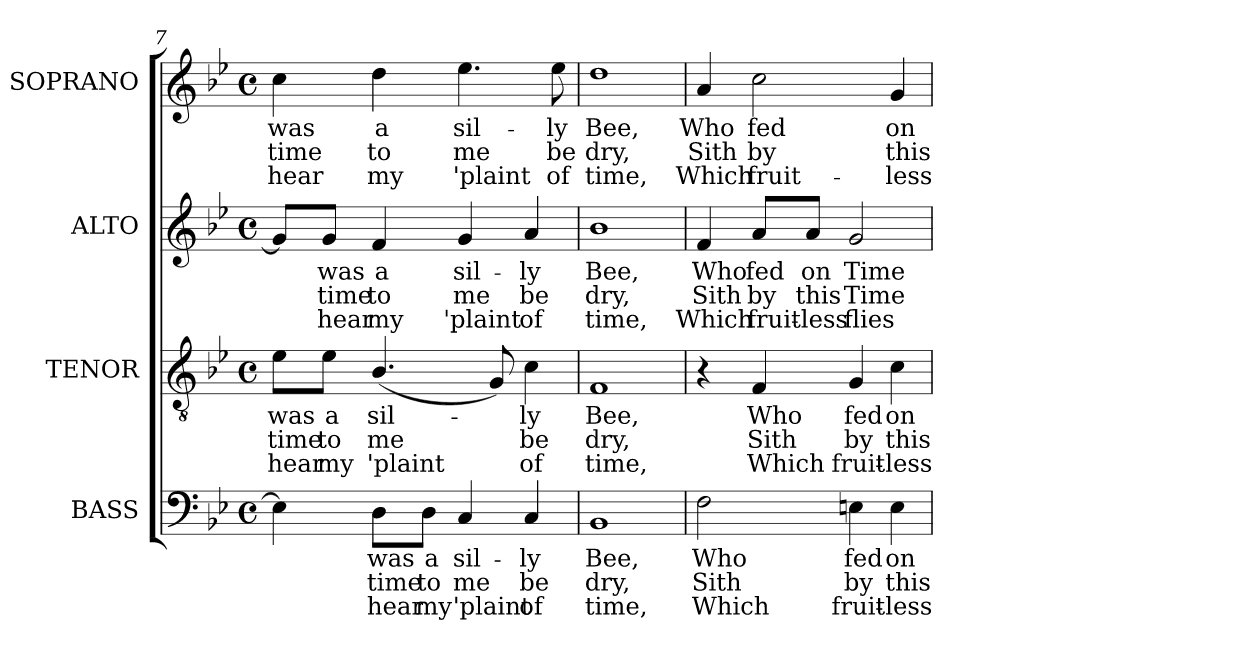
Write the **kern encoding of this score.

**kern	**text	**text	**text	**kern	**text	**text	**text	**kern	**text	**text	**text	**kern	**text	**text	**text
*part4	*part4	*part4	*part4	*part3	*part3	*part3	*part3	*part2	*part2	*part2	*part2	*part1	*part1	*part1	*part1
*staff4	*staff4	*staff4	*staff4	*staff3	*staff3	*staff3	*staff3	*staff2	*staff2	*staff2	*staff2	*staff1	*staff1	*staff1	*staff1
*I"BASS	*	*	*	*I"TENOR	*	*	*	*I"ALTO	*	*	*	*I"SOPRANO	*	*	*
*I'B.	*	*	*	*I'T.	*	*	*	*I'A.	*	*	*	*I'S.	*	*	*
*clefF4	*	*	*	*clefGv2	*	*	*	*clefG2	*	*	*	*clefG2	*	*	*
*	*	*	*	*ITrd7c12	*	*	*	*	*	*	*	*	*	*	*
*k[b-e-]	*	*	*	*k[b-e-]	*	*	*	*k[b-e-]	*	*	*	*k[b-e-]	*	*	*
*B-:	*	*	*	*B-:	*	*	*	*B-:	*	*	*	*B-:	*	*	*
*M4/4	*	*	*	*M4/4	*	*	*	*M4/4	*	*	*	*M4/4	*	*	*
*met(c)	*	*	*	*met(c)	*	*	*	*met(c)	*	*	*	*met(c)	*	*	*
=7	=7	=7	=7	=7	=7	=7	=7	=7	=7	=7	=7	=7	=7	=7	=7
!	!	!	!	!	!LO:LY:b:color=#000000	!LO:LY:b:color=#000000	!LO:LY:b:color=#000000	!	!	!	!	!	!	!	!
!	!	!	!	!	!	!	!	!	!	!	!	!	!LO:LY:b:color=#000000	!LO:LY:b:color=#000000	!LO:LY:b:color=#000000
4E-i\]	.	.	.	8E-i\L	was	time	hear	8gi/L]	.	.	.	4cci\	was	time	hear
!	!	!	!	!	!LO:LY:b:color=#000000	!LO:LY:b:color=#000000	!LO:LY:b:color=#000000	!	!	!	!	!	!	!	!
!	!	!	!	!	!	!	!	!	!LO:LY:b:color=#000000	!LO:LY:b:color=#000000	!LO:LY:b:color=#000000	!	!	!	!
.	.	.	.	8E-i\J	a	to	my	8gi/J	was	time	hear	.	.	.	.
!	!LO:LY:b:color=#000000	!LO:LY:b:color=#000000	!LO:LY:b:color=#000000	!	!	!	!	!	!	!	!	!	!	!	!
!	!	!	!	!	!LO:LY:b:color=#000000	!LO:LY:b:color=#000000	!LO:LY:b:color=#000000	!	!	!	!	!	!	!	!
!	!	!	!	!	!	!	!	!	!LO:LY:b:color=#000000	!LO:LY:b:color=#000000	!LO:LY:b:color=#000000	!	!	!	!
!	!	!	!	!	!	!	!	!	!	!	!	!	!LO:LY:b:color=#000000	!LO:LY:b:color=#000000	!LO:LY:b:color=#000000
8Di\L	was	time	hear	(4.BB-i/	sil-	me	'plaint	4fi/	a	to	my	4ddi\	a	to	my
!	!LO:LY:b:color=#000000	!LO:LY:b:color=#000000	!LO:LY:b:color=#000000	!	!	!	!	!	!	!	!	!	!	!	!
8Di\J	a	to	my	.	.	.	.	.	.	.	.	.	.	.	.
!	!LO:LY:b:color=#000000	!LO:LY:b:color=#000000	!LO:LY:b:color=#000000	!	!	!	!	!	!	!	!	!	!	!	!
!	!	!	!	!	!	!	!	!	!LO:LY:b:color=#000000	!LO:LY:b:color=#000000	!LO:LY:b:color=#000000	!	!	!	!
!	!	!	!	!	!	!	!	!	!	!	!	!	!LO:LY:b:color=#000000	!LO:LY:b:color=#000000	!LO:LY:b:color=#000000
4Ci/	sil-	me	'plaint	.	.	.	.	4gi/	sil-	me	'plaint	4.ee-i\	sil-	me	'plaint
.	.	.	.	8GGi/)	.	.	.	.	.	.	.	.	.	.	.
!	!LO:LY:b:color=#000000	!LO:LY:b:color=#000000	!LO:LY:b:color=#000000	!	!	!	!	!	!	!	!	!	!	!	!
!	!	!	!	!	!LO:LY:b:color=#000000	!LO:LY:b:color=#000000	!LO:LY:b:color=#000000	!	!	!	!	!	!	!	!
!	!	!	!	!	!	!	!	!	!LO:LY:b:color=#000000	!LO:LY:b:color=#000000	!LO:LY:b:color=#000000	!	!	!	!
4Ci/	-ly	be	of	4Ci\	-ly	be	of	4ai/	-ly	be	of	.	.	.	.
!	!	!	!	!	!	!	!	!	!	!	!	!	!LO:LY:b:color=#000000	!LO:LY:b:color=#000000	!LO:LY:b:color=#000000
.	.	.	.	.	.	.	.	.	.	.	.	8ee-i\	-ly	be	of
=8	=8	=8	=8	=8	=8	=8	=8	=8	=8	=8	=8	=8	=8	=8	=8
!	!LO:LY:b:color=#000000	!LO:LY:b:color=#000000	!LO:LY:b:color=#000000	!	!	!	!	!	!	!	!	!	!	!	!
!	!	!	!	!	!LO:LY:b:color=#000000	!LO:LY:b:color=#000000	!LO:LY:b:color=#000000	!	!	!	!	!	!	!	!
!	!	!	!	!	!	!	!	!	!LO:LY:b:color=#000000	!LO:LY:b:color=#000000	!LO:LY:b:color=#000000	!	!	!	!
!	!	!	!	!	!	!	!	!	!	!	!	!	!LO:LY:b:color=#000000	!LO:LY:b:color=#000000	!LO:LY:b:color=#000000
1BB-i	Bee,	dry,	time,	1FFi	Bee,	dry,	time,	1b-i	Bee,	dry,	time,	1ddi	Bee,	dry,	time,
!!LO:PB:g=z
=9	=9	=9	=9	=9	=9	=9	=9	=9	=9	=9	=9	=9	=9	=9	=9
!	!LO:LY:b:color=#000000	!LO:LY:b:color=#000000	!LO:LY:b:color=#000000	!	!	!	!	!	!	!	!	!	!	!	!
!	!	!	!	!	!	!	!	!	!LO:LY:b:color=#000000	!LO:LY:b:color=#000000	!LO:LY:b:color=#000000	!	!	!	!
!	!	!	!	!	!	!	!	!	!	!	!	!	!LO:LY:b:color=#000000	!LO:LY:b:color=#000000	!LO:LY:b:color=#000000
2Fi\	Who	Sith	Which	4r	.	.	.	4fi/	Who	Sith	Which	4ai/	Who	Sith	Which
!	!	!	!	!	!LO:LY:b:color=#000000	!LO:LY:b:color=#000000	!LO:LY:b:color=#000000	!	!	!	!	!	!	!	!
!	!	!	!	!	!	!	!	!	!LO:LY:b:color=#000000	!LO:LY:b:color=#000000	!LO:LY:b:color=#000000	!	!	!	!
!	!	!	!	!	!	!	!	!	!	!	!	!	!LO:LY:b:color=#000000	!LO:LY:b:color=#000000	!LO:LY:b:color=#000000
.	.	.	.	4FFi/	Who	Sith	Which	8ai/L	fed	by	fruit-	2cci\	fed	by	fruit-
!	!	!	!	!	!	!	!	!	!LO:LY:b:color=#000000	!LO:LY:b:color=#000000	!LO:LY:b:color=#000000	!	!	!	!
.	.	.	.	.	.	.	.	8ai/J	on	this	-less	.	.	.	.
!	!LO:LY:b:color=#000000	!LO:LY:b:color=#000000	!LO:LY:b:color=#000000	!	!	!	!	!	!	!	!	!	!	!	!
!	!	!	!	!	!LO:LY:b:color=#000000	!LO:LY:b:color=#000000	!LO:LY:b:color=#000000	!	!	!	!	!	!	!	!
!	!	!	!	!	!	!	!	!	!LO:LY:b:color=#000000	!LO:LY:b:color=#000000	!LO:LY:b:color=#000000	!	!	!	!
4Eni\	fed	by	fruit-	4GGi/	fed	by	fruit-	2gi/	Time	Time	flies	.	.	.	.
!	!LO:LY:b:color=#000000	!LO:LY:b:color=#000000	!LO:LY:b:color=#000000	!	!	!	!	!	!	!	!	!	!	!	!
!	!	!	!	!	!LO:LY:b:color=#000000	!LO:LY:b:color=#000000	!LO:LY:b:color=#000000	!	!	!	!	!	!	!	!
!	!	!	!	!	!	!	!	!	!	!	!	!	!LO:LY:b:color=#000000	!LO:LY:b:color=#000000	!LO:LY:b:color=#000000
4Ei\	on	this	-less	4Ci\	on	this	-less	.	.	.	.	4gi/	on	this	-less
=	=	=	=	=	=	=	=	=	=	=	=	=	=	=	=
*-	*-	*-	*-	*-	*-	*-	*-	*-	*-	*-	*-	*-	*-	*-	*-
